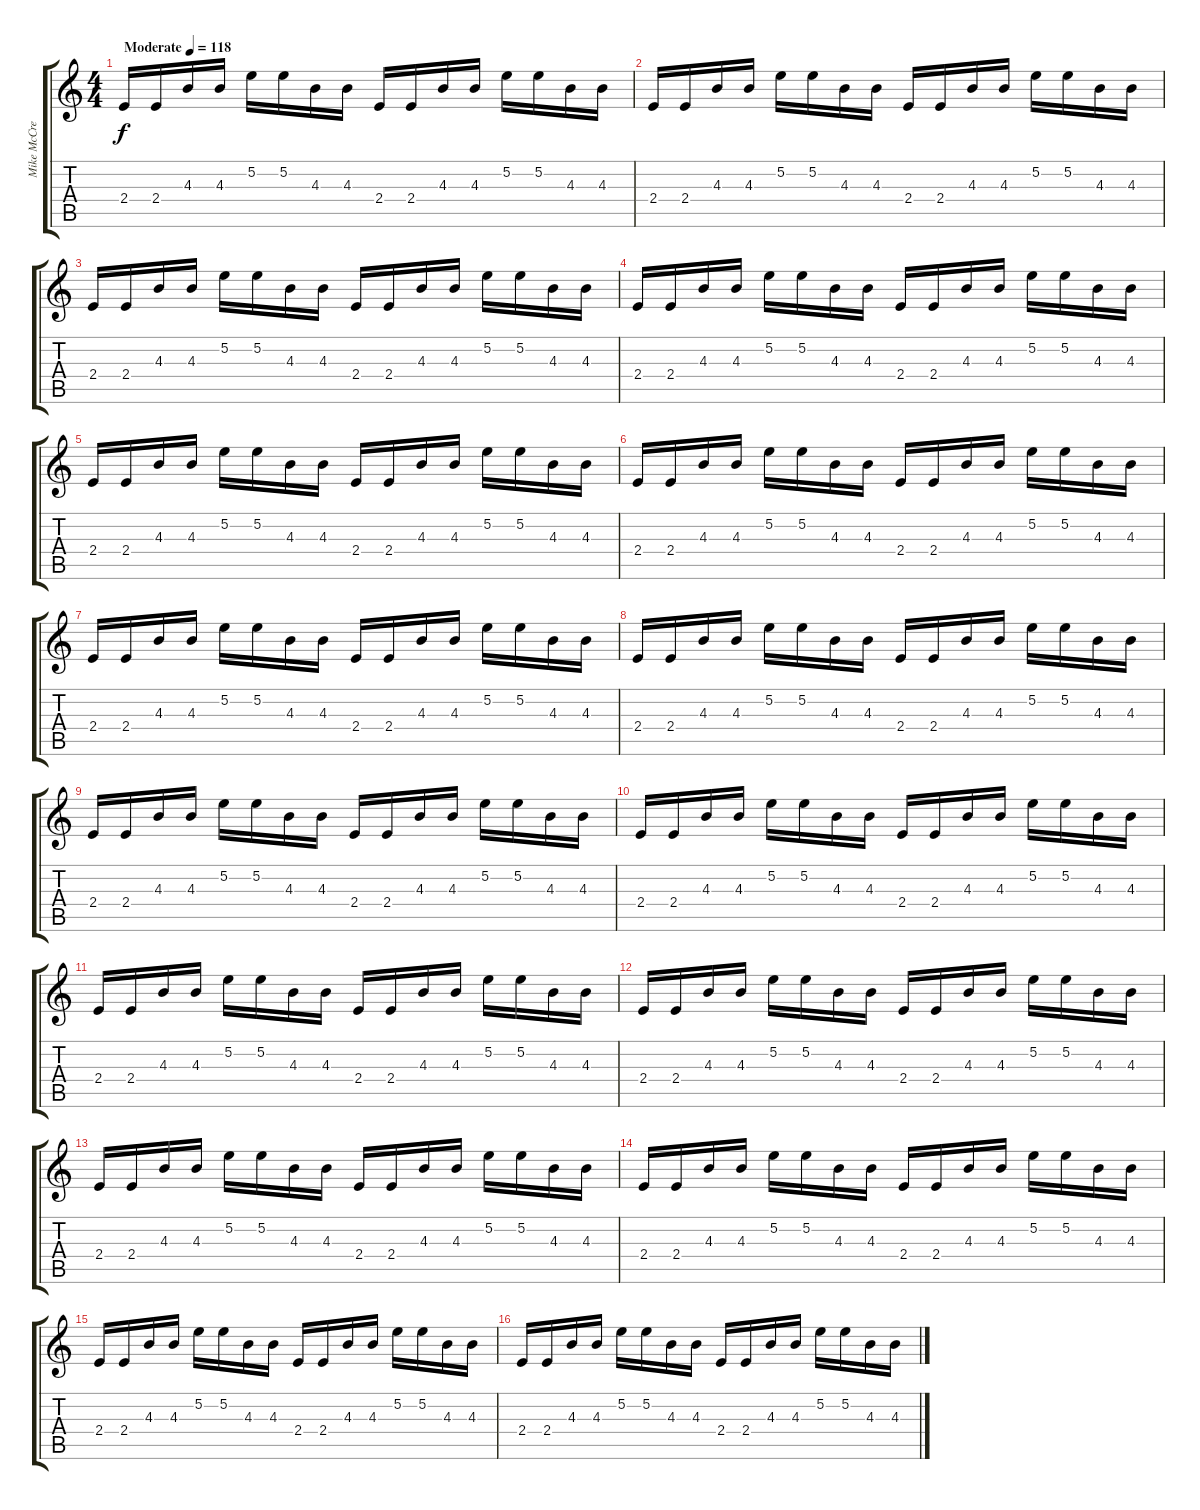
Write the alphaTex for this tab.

\track ("Mike McCready" "Mike McCre") {instrument distortionguitar}
\staff {score tabs}
\tuning (E4 B3 G3 D3 A2 E2) {hide}
\ts (4 4)
\tempo (118 "Moderate")
\clef g2
\ks c
2.4.16{dy f instrument distortionguitar} 2.4.16 4.3.16 4.3.16 5.2.16 5.2.16 4.3.16 4.3.16 2.4.16 2.4.16 4.3.16 4.3.16 5.2.16 5.2.16 4.3.16 4.3.16 |
2.4.16 2.4.16 4.3.16 4.3.16 5.2.16 5.2.16 4.3.16 4.3.16 2.4.16 2.4.16 4.3.16 4.3.16 5.2.16 5.2.16 4.3.16 4.3.16 |
2.4.16 2.4.16 4.3.16 4.3.16 5.2.16 5.2.16 4.3.16 4.3.16 2.4.16 2.4.16 4.3.16 4.3.16 5.2.16 5.2.16 4.3.16 4.3.16 |
2.4.16 2.4.16 4.3.16 4.3.16 5.2.16 5.2.16 4.3.16 4.3.16 2.4.16 2.4.16 4.3.16 4.3.16 5.2.16 5.2.16 4.3.16 4.3.16 |
2.4.16 2.4.16 4.3.16 4.3.16 5.2.16 5.2.16 4.3.16 4.3.16 2.4.16 2.4.16 4.3.16 4.3.16 5.2.16 5.2.16 4.3.16 4.3.16 |
2.4.16 2.4.16 4.3.16 4.3.16 5.2.16 5.2.16 4.3.16 4.3.16 2.4.16 2.4.16 4.3.16 4.3.16 5.2.16 5.2.16 4.3.16 4.3.16 |
2.4.16 2.4.16 4.3.16 4.3.16 5.2.16 5.2.16 4.3.16 4.3.16 2.4.16 2.4.16 4.3.16 4.3.16 5.2.16 5.2.16 4.3.16 4.3.16 |
2.4.16 2.4.16 4.3.16 4.3.16 5.2.16 5.2.16 4.3.16 4.3.16 2.4.16 2.4.16 4.3.16 4.3.16 5.2.16 5.2.16 4.3.16 4.3.16 |
2.4.16 2.4.16 4.3.16 4.3.16 5.2.16 5.2.16 4.3.16 4.3.16 2.4.16 2.4.16 4.3.16 4.3.16 5.2.16 5.2.16 4.3.16 4.3.16 |
2.4.16 2.4.16 4.3.16 4.3.16 5.2.16 5.2.16 4.3.16 4.3.16 2.4.16 2.4.16 4.3.16 4.3.16 5.2.16 5.2.16 4.3.16 4.3.16 |
2.4.16 2.4.16 4.3.16 4.3.16 5.2.16 5.2.16 4.3.16 4.3.16 2.4.16 2.4.16 4.3.16 4.3.16 5.2.16 5.2.16 4.3.16 4.3.16 |
2.4.16 2.4.16 4.3.16 4.3.16 5.2.16 5.2.16 4.3.16 4.3.16 2.4.16 2.4.16 4.3.16 4.3.16 5.2.16 5.2.16 4.3.16 4.3.16 |
2.4.16 2.4.16 4.3.16 4.3.16 5.2.16 5.2.16 4.3.16 4.3.16 2.4.16 2.4.16 4.3.16 4.3.16 5.2.16 5.2.16 4.3.16 4.3.16 |
2.4.16 2.4.16 4.3.16 4.3.16 5.2.16 5.2.16 4.3.16 4.3.16 2.4.16 2.4.16 4.3.16 4.3.16 5.2.16 5.2.16 4.3.16 4.3.16 |
2.4.16 2.4.16 4.3.16 4.3.16 5.2.16 5.2.16 4.3.16 4.3.16 2.4.16 2.4.16 4.3.16 4.3.16 5.2.16 5.2.16 4.3.16 4.3.16 |
2.4.16 2.4.16 4.3.16 4.3.16 5.2.16 5.2.16 4.3.16 4.3.16 2.4.16 2.4.16 4.3.16 4.3.16 5.2.16 5.2.16 4.3.16 4.3.16
